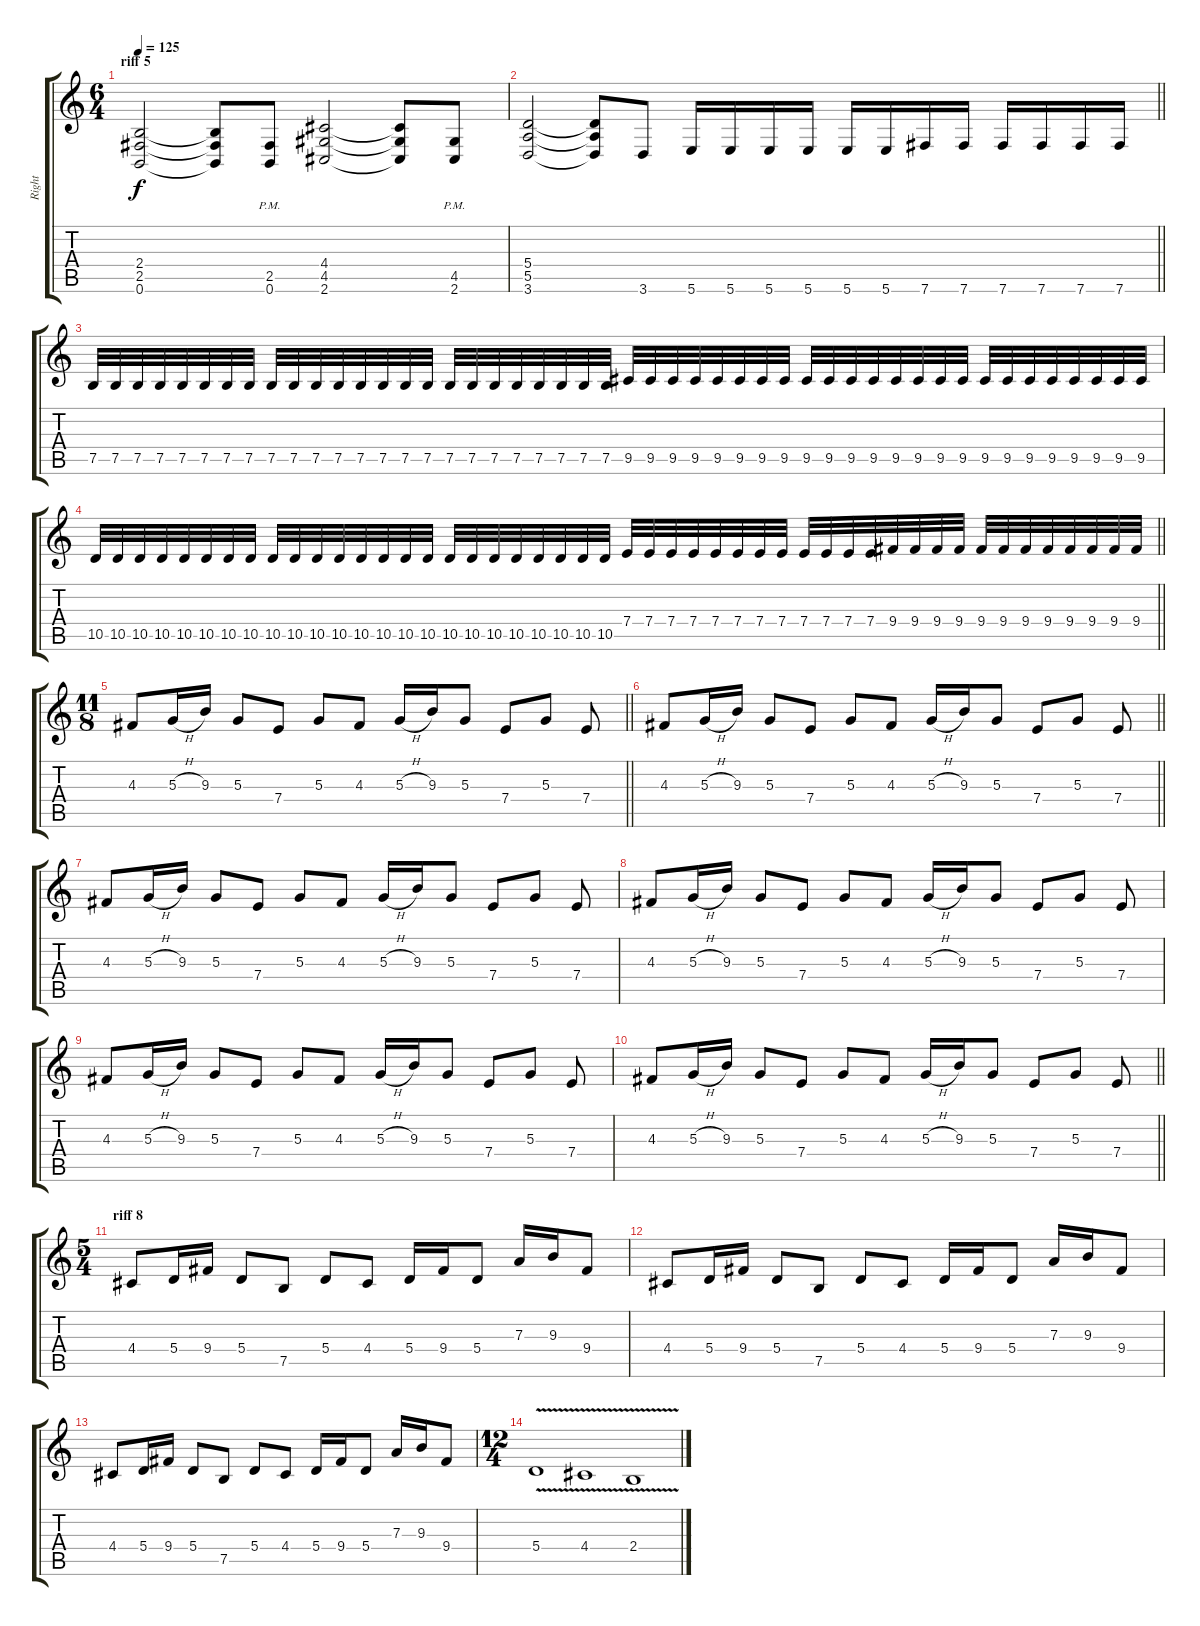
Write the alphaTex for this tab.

\track ("Right" "Right") {instrument distortionguitar}
\staff {score tabs}
\tuning (B3 Gb3 D3 A2 E2 B1) {hide}
\ts (6 4)
\section ("" "riff 5")
\tempo 125
\clef g2
\ks c
(2.4 2.5 0.6).2{dy f} (2.4{t} 2.5{t} 0.6{t}).8 (2.5{pm} 0.6{pm}).8 (4.4 4.5 2.6).2 (4.4{t} 4.5{t} 2.6{t}).8 (4.5{pm} 2.6{pm}).8 |
\barLineRight lightlight
(5.4 5.5 3.6).2 (5.4{t} 5.5{t} 3.6{t}).8 3.6.8 5.6.16 5.6.16 5.6.16 5.6.16 5.6.16 5.6.16 7.6.16 7.6.16 7.6.16 7.6.16 7.6.16 7.6.16 |
7.5.32 7.5.32 7.5.32 7.5.32 7.5.32 7.5.32 7.5.32 7.5.32 7.5.32 7.5.32 7.5.32 7.5.32 7.5.32 7.5.32 7.5.32 7.5.32 7.5.32 7.5.32 7.5.32 7.5.32 7.5.32 7.5.32 7.5.32 7.5.32 9.5.32 9.5.32 9.5.32 9.5.32 9.5.32 9.5.32 9.5.32 9.5.32 9.5.32 9.5.32 9.5.32 9.5.32 9.5.32 9.5.32 9.5.32 9.5.32 9.5.32 9.5.32 9.5.32 9.5.32 9.5.32 9.5.32 9.5.32 9.5.32 |
\barLineRight lightlight
10.5.32 10.5.32 10.5.32 10.5.32 10.5.32 10.5.32 10.5.32 10.5.32 10.5.32 10.5.32 10.5.32 10.5.32 10.5.32 10.5.32 10.5.32 10.5.32 10.5.32 10.5.32 10.5.32 10.5.32 10.5.32 10.5.32 10.5.32 10.5.32 7.4.32 7.4.32 7.4.32 7.4.32 7.4.32 7.4.32 7.4.32 7.4.32 7.4.32 7.4.32 7.4.32 7.4.32 9.4.32 9.4.32 9.4.32 9.4.32 9.4.32 9.4.32 9.4.32 9.4.32 9.4.32 9.4.32 9.4.32 9.4.32 |
\ts (11 8)
\barLineRight lightlight
4.3.8 5.3{h}.16 9.3.16 5.3.8 7.4.8 5.3.8 4.3.8 5.3{h}.16 9.3.16 5.3.8 7.4.8 5.3.8 7.4.8 |
\barLineRight lightlight
4.3.8 5.3{h}.16 9.3.16 5.3.8 7.4.8 5.3.8 4.3.8 5.3{h}.16 9.3.16 5.3.8 7.4.8 5.3.8 7.4.8 |
4.3.8 5.3{h}.16 9.3.16 5.3.8 7.4.8 5.3.8 4.3.8 5.3{h}.16 9.3.16 5.3.8 7.4.8 5.3.8 7.4.8 |
4.3.8 5.3{h}.16 9.3.16 5.3.8 7.4.8 5.3.8 4.3.8 5.3{h}.16 9.3.16 5.3.8 7.4.8 5.3.8 7.4.8 |
4.3.8 5.3{h}.16 9.3.16 5.3.8 7.4.8 5.3.8 4.3.8 5.3{h}.16 9.3.16 5.3.8 7.4.8 5.3.8 7.4.8 |
\barLineRight lightlight
4.3.8 5.3{h}.16 9.3.16 5.3.8 7.4.8 5.3.8 4.3.8 5.3{h}.16 9.3.16 5.3.8 7.4.8 5.3.8 7.4.8 |
\ts (5 4)
\section ("" "riff 8")
4.4.8 5.4.16 9.4.16 5.4.8 7.5.8 5.4.8 4.4.8 5.4.16 9.4.16 5.4.8 7.3.16 9.3.16 9.4.8 |
4.4.8 5.4.16 9.4.16 5.4.8 7.5.8 5.4.8 4.4.8 5.4.16 9.4.16 5.4.8 7.3.16 9.3.16 9.4.8 |
4.4.8 5.4.16 9.4.16 5.4.8 7.5.8 5.4.8 4.4.8 5.4.16 9.4.16 5.4.8 7.3.16 9.3.16 9.4.8 |
\ts (12 4)
5.4{v}.1 4.4{v}.1 2.4{v}.1
